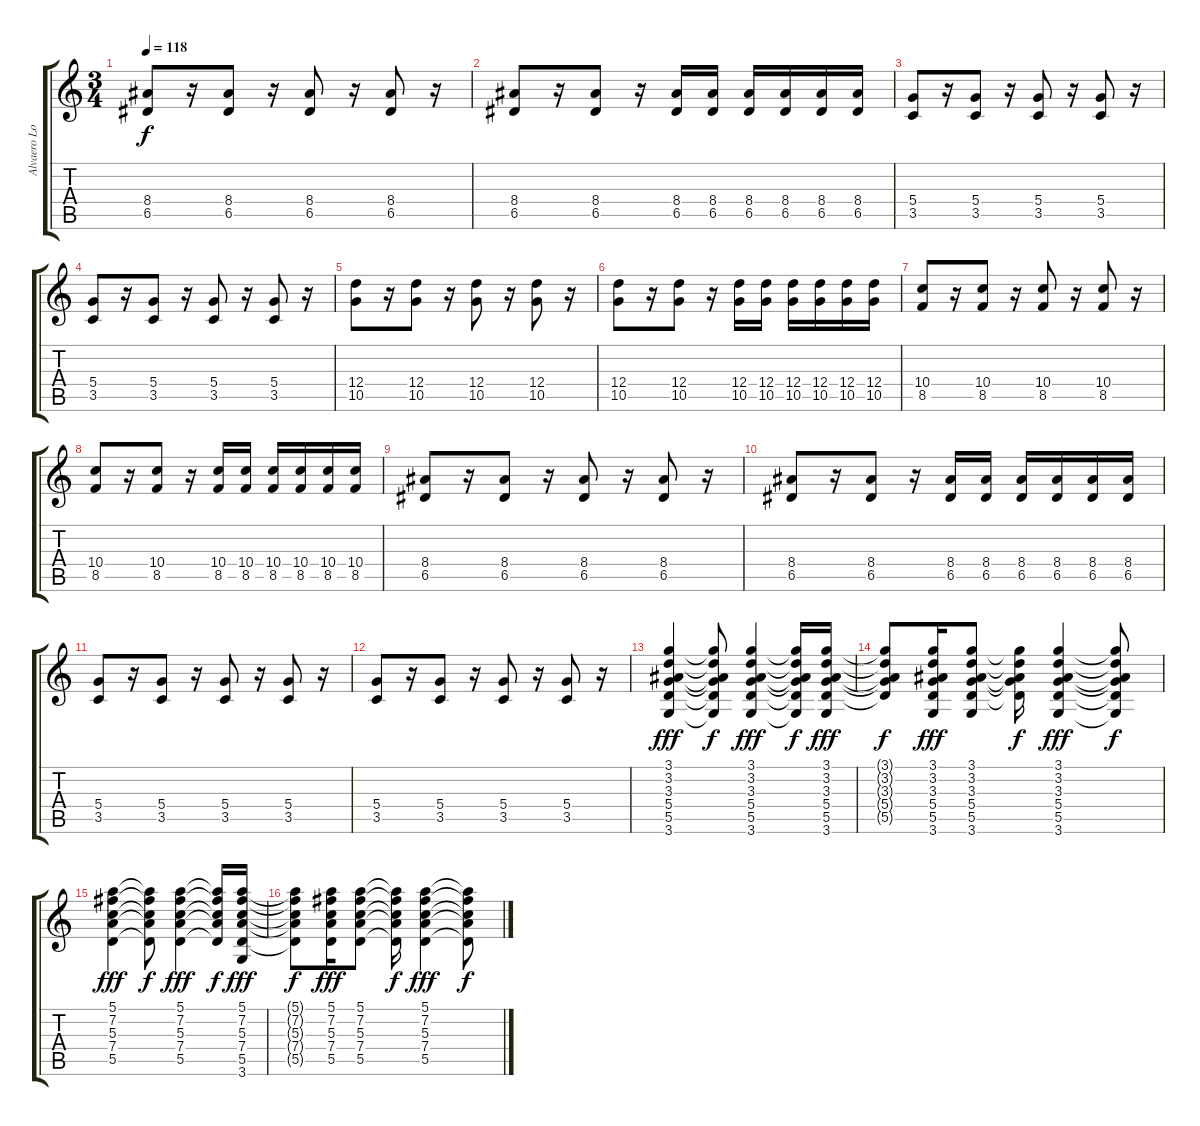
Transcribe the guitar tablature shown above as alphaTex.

\track ("Alvaero Lopez" "Alvaero Lo") {instrument acousticguitarsteel}
\staff {score tabs}
\tuning (E4 B3 G3 D3 A2 E2) {hide}
\ts (3 4)
\tempo 118
\clef g2
\ks c
(8.4 6.5).8{dy f} r.16 (8.4 6.5).8 r.16 (8.4 6.5).8 r.16 (8.4 6.5).8 r.16 |
(8.4 6.5).8 r.16 (8.4 6.5).8 r.16 (8.4 6.5).16 (8.4 6.5).16 (8.4 6.5).16 (8.4 6.5).16 (8.4 6.5).16 (8.4 6.5).16 |
(5.4 3.5).8 r.16 (5.4 3.5).8 r.16 (5.4 3.5).8 r.16 (5.4 3.5).8 r.16 |
(5.4 3.5).8 r.16 (5.4 3.5).8 r.16 (5.4 3.5).8 r.16 (5.4 3.5).8 r.16 |
(12.4 10.5).8 r.16 (12.4 10.5).8 r.16 (12.4 10.5).8 r.16 (12.4 10.5).8 r.16 |
(12.4 10.5).8 r.16 (12.4 10.5).8 r.16 (12.4 10.5).16 (12.4 10.5).16 (12.4 10.5).16 (12.4 10.5).16 (12.4 10.5).16 (12.4 10.5).16 |
(10.4 8.5).8 r.16 (10.4 8.5).8 r.16 (10.4 8.5).8 r.16 (10.4 8.5).8 r.16 |
(10.4 8.5).8 r.16 (10.4 8.5).8 r.16 (10.4 8.5).16 (10.4 8.5).16 (10.4 8.5).16 (10.4 8.5).16 (10.4 8.5).16 (10.4 8.5).16 |
(8.4 6.5).8 r.16 (8.4 6.5).8 r.16 (8.4 6.5).8 r.16 (8.4 6.5).8 r.16 |
(8.4 6.5).8 r.16 (8.4 6.5).8 r.16 (8.4 6.5).16 (8.4 6.5).16 (8.4 6.5).16 (8.4 6.5).16 (8.4 6.5).16 (8.4 6.5).16 |
(5.4 3.5).8 r.16 (5.4 3.5).8 r.16 (5.4 3.5).8 r.16 (5.4 3.5).8 r.16 |
(5.4 3.5).8 r.16 (5.4 3.5).8 r.16 (5.4 3.5).8 r.16 (5.4 3.5).8 r.16 |
(3.1 3.2 3.3 5.4 5.5 3.6).4{dy fff instrument acousticguitarsteel} (3.1{t} 3.2{t} 3.3{t} 5.4{t} 5.5{t} 3.6{t}).8{dy f} (3.1 3.2 3.3 5.4 5.5 3.6).4{dy fff} (3.1{t} 3.2{t} 3.3{t} 5.4{t} 5.5{t} 3.6{t}).16{dy f} (3.1 3.2 3.3 5.4 5.5 3.6).16{dy fff} |
(3.1{t} 3.2{t} 3.3{t} 5.4{t} 5.5{t}).8{dy f} (3.1 3.2 3.3 5.4 5.5 3.6).16{dy fff} (3.1 3.2 3.3 5.4 5.5 3.6).8 (3.1{t} 3.2{t} 3.3{t} 5.4{t} 5.5{t}).16{dy f} (3.1 3.2 3.3 5.4 5.5 3.6).4{dy fff} (3.1{t} 3.2{t} 3.3{t} 5.4{t} 5.5{t} 3.6{t}).8{dy f} |
(5.1 7.2 5.3 7.4 5.5).4{dy fff} (5.1{t} 7.2{t} 5.3{t} 7.4{t} 5.5{t}).8{dy f} (5.1 7.2 5.3 7.4 5.5).4{dy fff} (5.1{t} 7.2{t} 5.3{t} 7.4{t} 5.5{t}).16{dy f} (5.1 7.2 5.3 7.4 5.5 3.6).16{dy fff} |
(5.1{t} 7.2{t} 5.3{t} 7.4{t} 5.5{t}).8{dy f} (5.1 7.2 5.3 7.4 5.5).16{dy fff} (5.1 7.2 5.3 7.4 5.5).8 (5.1{t} 7.2{t} 5.3{t} 7.4{t} 5.5{t}).16{dy f} (5.1 7.2 5.3 7.4 5.5).4{dy fff} (5.1{t} 7.2{t} 5.3{t} 7.4{t} 5.5{t}).8{dy f}
